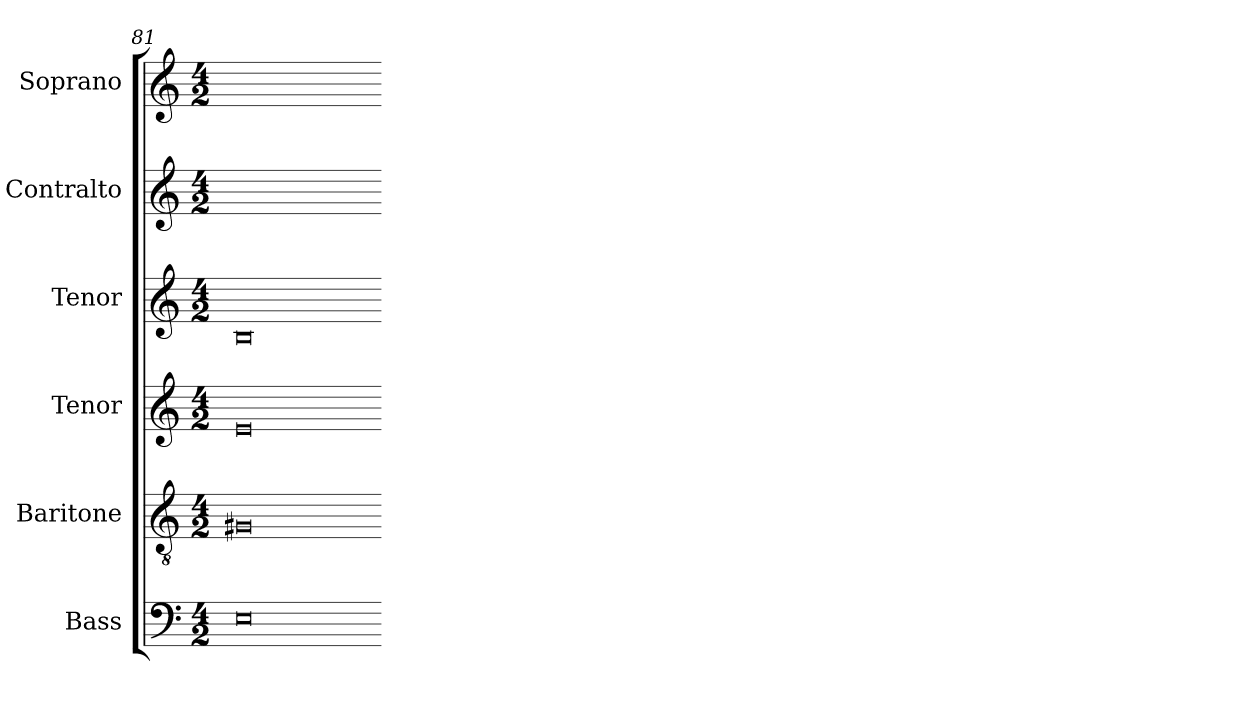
**kern	**kern	**kern	**kern	**kern	**kern
*part6	*part5	*part4	*part3	*part2	*part1
*staff6	*staff5	*staff4	*staff3	*staff2	*staff1
*I"Bass	*I"Baritone	*I"Tenor	*I"Tenor	*I"Contralto	*I"Soprano
*I'B	*I'Bar	*I'T	*I'T	*I'A	*I'S
*clefF4	*clefGv2	*clefG2	*clefG2	*clefG2	*clefG2
*k[]	*k[]	*k[]	*k[]	*k[]	*k[]
*E:phr	*E:phr	*E:phr	*E:phr	*E:phr	*E:phr
*M4/2	*M4/2	*M4/2	*M4/2	*M4/2	*M4/2
=81	=81	=81	=81	=81	=81
0E	0G#X	0e	0B	0ryy	0ryy
=-	=-	=-	=-	=-	=-
*-	*-	*-	*-	*-	*-
